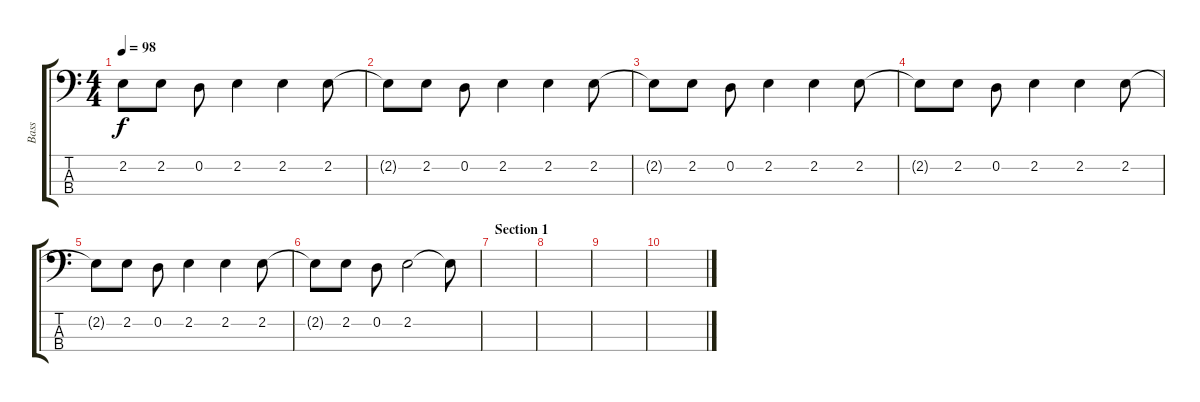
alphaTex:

\track ("Bass" "Bass") {instrument electricbasspick}
\staff {score tabs}
\tuning (G2 D2 A1 E1) {hide}
\ts (4 4)
\tempo 98
\clef f4
\ks c
2.2{t}.8{dy f} 2.2.8 0.2.8 2.2.4 2.2.4 2.2.8 |
2.2{t}.8 2.2.8 0.2.8 2.2.4 2.2.4 2.2.8 |
2.2{t}.8 2.2.8 0.2.8 2.2.4 2.2.4 2.2.8 |
2.2{t}.8 2.2.8 0.2.8 2.2.4 2.2.4 2.2.8 |
2.2{t}.8 2.2.8 0.2.8 2.2.4 2.2.4 2.2.8 |
2.2{t}.8 2.2.8 0.2.8 2.2.2 2.2{t}.8 |
\section ("" "Section 1")
|
|
|
\section ("" "")
